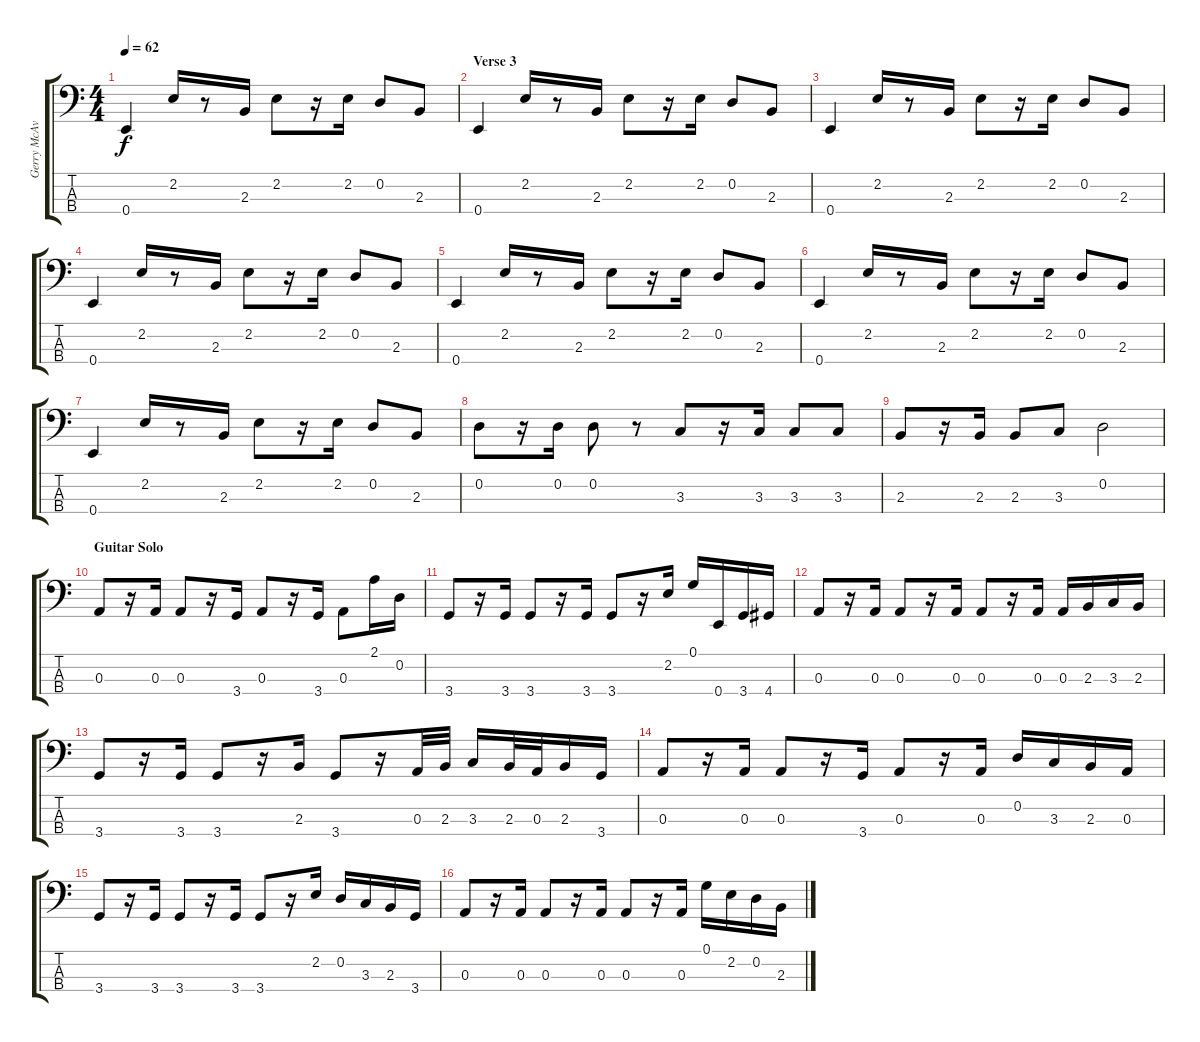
\track ("Gerry McAvoy" "Gerry McAv") {instrument electricbassfinger}
\staff {score tabs}
\tuning (G2 D2 A1 E1) {hide}
\ts (4 4)
\tempo 62
\clef f4
\ks c
0.4.4{dy f} 2.2.16 r.8 2.3.16 2.2.8 r.16 2.2.16 0.2.8 2.3.8 |
\section ("" "Verse 3")
0.4.4 2.2.16 r.8 2.3.16 2.2.8 r.16 2.2.16 0.2.8 2.3.8 |
0.4.4 2.2.16 r.8 2.3.16 2.2.8 r.16 2.2.16 0.2.8 2.3.8 |
0.4.4 2.2.16 r.8 2.3.16 2.2.8 r.16 2.2.16 0.2.8 2.3.8 |
0.4.4 2.2.16 r.8 2.3.16 2.2.8 r.16 2.2.16 0.2.8 2.3.8 |
0.4.4 2.2.16 r.8 2.3.16 2.2.8 r.16 2.2.16 0.2.8 2.3.8 |
0.4.4 2.2.16 r.8 2.3.16 2.2.8 r.16 2.2.16 0.2.8 2.3.8 |
0.2.8 r.16 0.2.16 0.2.8 r.8 3.3.8 r.16 3.3.16 3.3.8 3.3.8 |
2.3.8 r.16 2.3.16 2.3.8 3.3.8 0.2.2 |
\section ("" "Guitar Solo")
0.3.8 r.16 0.3.16 0.3.8 r.16 3.4.16 0.3.8 r.16 3.4.16 0.3.8 2.1.16 0.2.16 |
3.4.8 r.16 3.4.16 3.4.8 r.16 3.4.16 3.4.8 r.16 2.2.16 0.1.16 0.4.16 3.4.16 4.4.16 |
0.3.8 r.16 0.3.16 0.3.8 r.16 0.3.16 0.3.8 r.16 0.3.16 0.3.16 2.3.16 3.3.16 2.3.16 |
3.4.8 r.16 3.4.16 3.4.8 r.16 2.3.16 3.4.8 r.16 0.3.32 2.3.32 3.3.16 2.3.32 0.3.32 2.3.16 3.4.16 |
0.3.8 r.16 0.3.16 0.3.8 r.16 3.4.16 0.3.8 r.16 0.3.16 0.2.16 3.3.16 2.3.16 0.3.16 |
3.4.8 r.16 3.4.16 3.4.8 r.16 3.4.16 3.4.8 r.16 2.2.16 0.2.16 3.3.16 2.3.16 3.4.16 |
0.3.8 r.16 0.3.16 0.3.8 r.16 0.3.16 0.3.8 r.16 0.3.16 0.1.16 2.2.16 0.2.16 2.3.16
